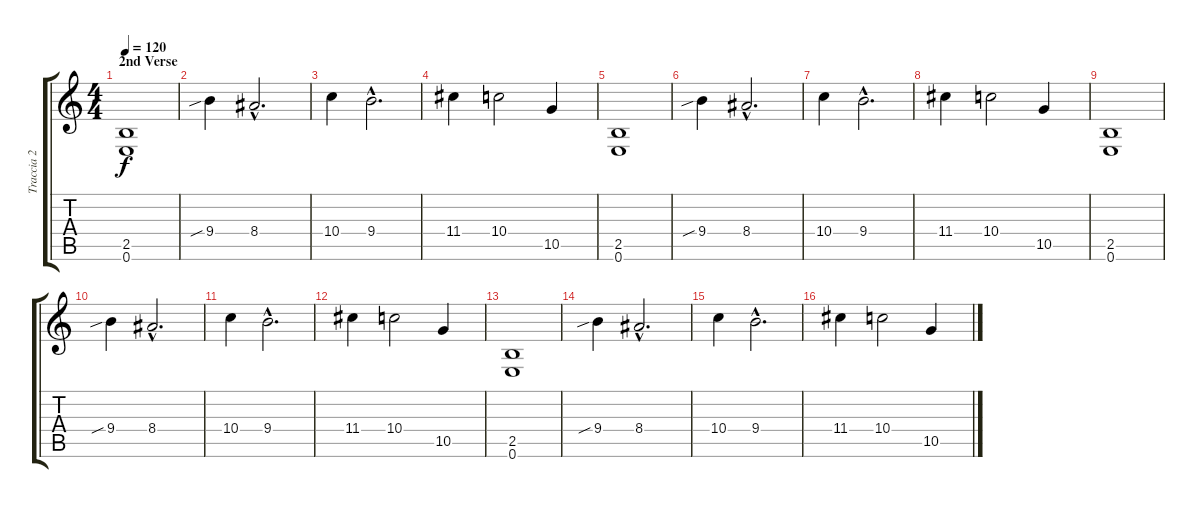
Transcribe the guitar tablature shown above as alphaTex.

\track ("Traccia 2" "Traccia 2") {instrument distortionguitar}
\staff {score tabs}
\tuning (E4 B3 G3 D3 A2 E2) {hide}
\ts (4 4)
\section ("" "2nd Verse")
\tempo 120
\clef g2
\ks c
(2.5 0.6).1{dy f} |
9.4{sib}.4 8.4{hac}.2{d} |
10.4.4 9.4{hac}.2{d} |
11.4.4 10.4.2 10.5.4 |
(2.5 0.6).1 |
9.4{sib}.4 8.4{hac}.2{d} |
10.4.4 9.4{hac}.2{d} |
11.4.4 10.4.2 10.5.4 |
(2.5 0.6).1 |
9.4{sib}.4 8.4{hac}.2{d} |
10.4.4 9.4{hac}.2{d} |
11.4.4 10.4.2 10.5.4 |
(2.5 0.6).1 |
9.4{sib}.4 8.4{hac}.2{d} |
10.4.4 9.4{hac}.2{d} |
11.4.4 10.4.2 10.5.4
